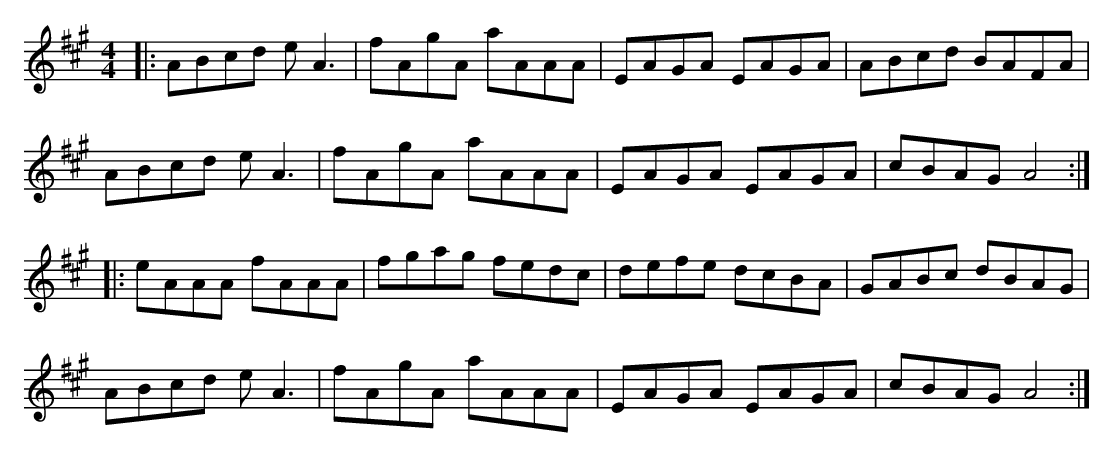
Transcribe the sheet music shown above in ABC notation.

X:1
M:4/4
K:A
|:ABcd eA3|fAgA aAAA|EAGA EAGA|ABcd BAFA|
ABcd eA3|fAgA aAAA|EAGA EAGA|cBAG A4:|
|:eAAA fAAA|fgag fedc|defe dcBA|GABc dBAG|
ABcd eA3|fAgA aAAA|EAGA EAGA|cBAG A4:|
